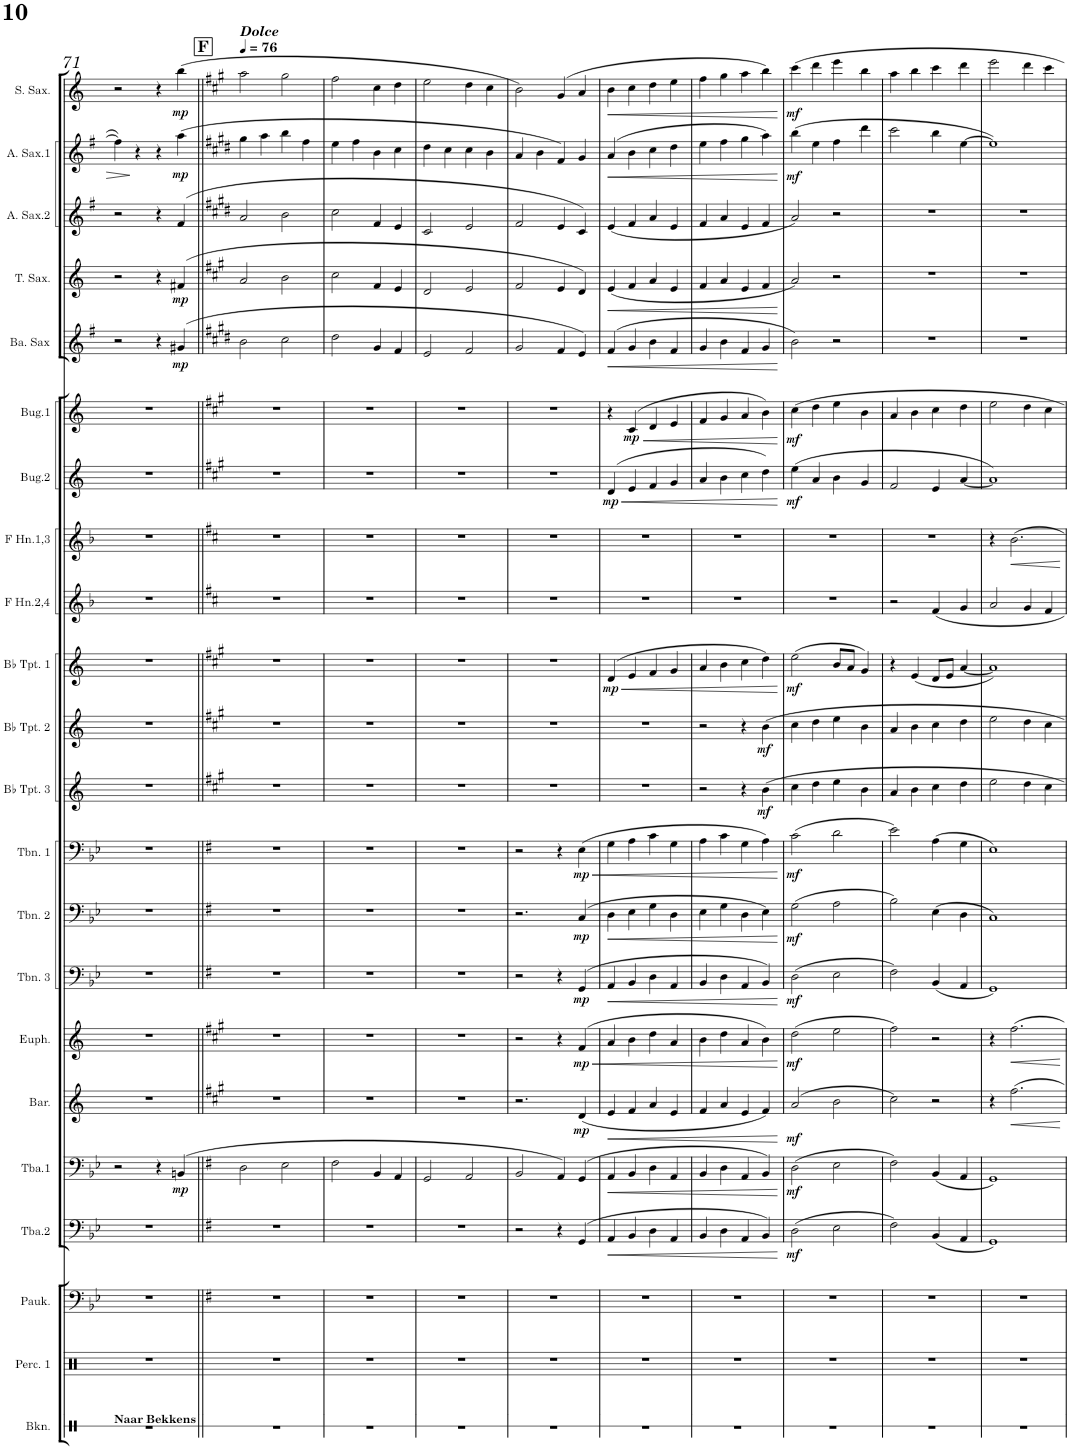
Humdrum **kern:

**kern	**kern	**kern	**kern	**dynam	**kern	**dynam	**kern	**dynam	**kern	**dynam	**kern	**dynam	**kern	**dynam	**kern	**dynam	**kern	**dynam	**kern	**dynam	**kern	**dynam	**kern	**dynam	**kern	**dynam	**kern	**kern	**dynam	**kern	**dynam	**kern	**dynam	**kern	**dynam	**kern	**dynam	**kern	**kern	**dynam	**kern	**dynam
*part24	*part23	*part22	*part21	*part21	*part20	*part20	*part19	*part19	*part18	*part18	*part17	*part17	*part16	*part16	*part15	*part15	*part14	*part14	*part13	*part13	*part12	*part12	*part11	*part11	*part10	*part10	*part9	*part8	*part8	*part7	*part7	*part6	*part6	*part5	*part5	*part4	*part4	*part3	*part2	*part2	*part1	*part1
*staff24	*staff23	*staff22	*staff21	*staff21	*staff20	*staff20	*staff19	*staff19	*staff18	*staff18	*staff17	*staff17	*staff16	*staff16	*staff15	*staff15	*staff14	*staff14	*staff13	*staff13	*staff12	*staff12	*staff11	*staff11	*staff10	*staff10	*staff9	*staff8	*staff8	*staff7	*staff7	*staff6	*staff6	*staff5	*staff5	*staff4	*staff4	*staff3	*staff2	*staff2	*staff1	*staff1
*I"Percussion 2	*I"Percussion 1	*I"Pauken	*I"Tuba in Bb	*	*I"Tuba 2	*	*I"Tuba in Eb	*	*I"Tuba 1	*	*I"Bariton	*	*I"Euphonium	*	*I"Trombone 3	*	*I"Trombone 2	*	*I"Trombone 1	*	*I"Trompet in Bb 3	*	*I"Trompet in Bb 2	*	*I"Trompet in Bb 1	*	*I"Hoorn in F 2,4	*I"Hoorn in F 1,3	*	*I"Bugel 2	*	*I"Bugel 1	*	*I"Bariton-saxofoon	*	*I"Tenor-saxofoon	*	*I"Alt-saxofoon 2	*I"Alt-saxofoon 1	*	*I"Sopraan-saxofoon	*
*I'Perc. 2	*I'Perc. 1	*I'Pauk.	*	*	*I'Tba.2	*	*	*	*I'Tba.1	*	*I'Bar.	*	*I'Euph.	*	*I'Tbn. 3	*	*I'Tbn. 2	*	*I'Tbn. 1	*	*	*	*	*	*	*	*	*	*	*I'Bug.2	*	*I'Bug.1	*	*I'Ba. Sax	*	*I'T. Sax.	*	*I'A. Sax.2	*I'A. Sax.1	*	*I'S. Sax.	*
!!LO:PB:g=z
*clefX	*clefX	*clefF4	*clefG2	*	*clefF4	*	*clefF4	*	*clefF4	*	*clefG2	*	*clefG2	*	*clefF4	*	*clefF4	*	*clefF4	*	*clefG2	*	*clefG2	*	*clefG2	*	*clefG2	*clefG2	*	*clefG2	*	*clefG2	*	*clefG2	*	*clefG2	*	*clefG2	*clefG2	*	*clefG2	*
*	*	*	*Trd15c26	*	*	*	*	*	*	*	*Trd8c14	*	*Trd8c14	*	*	*	*	*	*	*	*Trd1c2	*	*Trd1c2	*	*Trd1c2	*	*Trd4c7	*Trd4c7	*	*Trd1c2	*	*Trd1c2	*	*Trd12c21	*	*Trd8c14	*	*Trd5c9	*Trd5c9	*	*Trd1c2	*
*k[]	*k[]	*k[b-e-]	*k[]	*	*k[b-e-]	*	*k[b-e-]	*	*k[b-e-]	*	*k[]	*	*k[]	*	*k[b-e-]	*	*k[b-e-]	*	*k[b-e-]	*	*k[]	*	*k[]	*	*k[]	*	*k[b-]	*k[b-]	*	*k[]	*	*k[]	*	*k[f#]	*	*k[]	*	*k[f#]	*k[f#]	*	*k[]	*
*M4/4	*M4/4	*M4/4	*M4/4	*	*M4/4	*	*M4/4	*	*M4/4	*	*M4/4	*	*M4/4	*	*M4/4	*	*M4/4	*	*M4/4	*	*M4/4	*	*M4/4	*	*M4/4	*	*M4/4	*M4/4	*	*M4/4	*	*M4/4	*	*M4/4	*	*M4/4	*	*M4/4	*M4/4	*	*M4/4	*
=71	=71	=71	=71	=71	=71	=71	=71	=71	=71	=71	=71	=71	=71	=71	=71	=71	=71	=71	=71	=71	=71	=71	=71	=71	=71	=71	=71	=71	=71	=71	=71	=71	=71	=71	=71	=71	=71	=71	=71	=71	=71	=71
!LO:TX:a:B:t=Naar Bekkens	!	!	!	!	!	!	!	!	!	!	!	!	!	!	!	!	!	!	!	!	!	!	!	!	!	!	!	!	!	!	!	!	!	!	!	!	!	!	!	!	!	!
1r	1r	1r	1r	.	1r	.	2r	.	2r	.	1r	.	1r	.	1r	.	1r	.	1r	.	1r	.	1r	.	1r	.	1r	1r	.	1r	.	1r	.	2r	.	2r	.	2r	4ff#\]	.	2r	.
.	.	.	.	.	.	.	.	.	.	.	.	.	.	.	.	.	.	.	.	.	.	.	.	.	.	.	.	.	.	.	.	.	.	.	.	.	.	.	4r	.	.	.
.	.	.	.	.	.	.	4r	.	4r	.	.	.	.	.	.	.	.	.	.	.	.	.	.	.	.	.	.	.	.	.	.	.	.	4r	.	4r	.	4r	4r	.	4r	.
!	!	!	!	!	!	!	!	!LO:DY:b	!	!LO:DY:b	!	!	!	!	!	!	!	!	!	!	!	!	!	!	!	!	!	!	!	!	!	!	!	!	!LO:DY:b	!	!LO:DY:b	!	!	!LO:DY:b	!	!LO:DY:b
.	.	.	.	.	.	.	(4BBn	mp	(4BBn/	mp	.	.	.	.	.	.	.	.	.	.	.	.	.	.	.	.	.	.	.	.	.	.	.	(4g#X/	mp	(4f#X/	mp	(4f#/	(4aa\	mp	(4bb\	mp
=72||	=72||	=72||	=72||	=72||	=72||	=72||	=72||	=72||	=72||	=72||	=72||	=72||	=72||	=72||	=72||	=72||	=72||	=72||	=72||	=72||	=72||	=72||	=72||	=72||	=72||	=72||	=72||	=72||	=72||	=72||	=72||	=72||	=72||	=72||	=72||	=72||	=72||	=72||	=72||	=72||	=72||	=72||
!!LO:REH:place=s1:a:B:cj:fs=14:t=F
*	*	*k[f#]	*k[f#c#g#]	*	*k[f#]	*	*k[f#]	*	*k[f#]	*	*k[f#c#g#]	*	*k[f#c#g#]	*	*k[f#]	*	*k[f#]	*	*k[f#]	*	*k[f#c#g#]	*	*k[f#c#g#]	*	*k[f#c#g#]	*	*k[f#c#]	*k[f#c#]	*	*k[f#c#g#]	*	*k[f#c#g#]	*	*k[f#c#g#d#]	*	*k[f#c#g#]	*	*k[f#c#g#d#]	*k[f#c#g#d#]	*	*k[f#c#g#]	*
*	*	*	*	*	*	*	*	*	*	*	*	*	*	*	*	*	*	*	*	*	*	*	*	*	*	*	*	*	*	*	*	*	*	*	*	*	*	*	*	*	*MM76	*
!	!	!	!	!	!	!	!	!	!	!	!	!	!	!	!	!	!	!	!	!	!	!	!	!	!	!	!	!	!	!	!	!	!	!	!	!	!	!	!	!	!LO:TX:a:Bi:t=Dolce	!
1r	1r	1r	1r	.	1r	.	2D	.	2D\	.	1r	.	1r	.	1r	.	1r	.	1r	.	1r	.	1r	.	1r	.	1r	1r	.	1r	.	1r	.	2b\	.	2a/	.	2a/	4gg#\	.	2aa\	.
.	.	.	.	.	.	.	.	.	.	.	.	.	.	.	.	.	.	.	.	.	.	.	.	.	.	.	.	.	.	.	.	.	.	.	.	.	.	.	4aa\	.	.	.
.	.	.	.	.	.	.	2E	.	2E\	.	.	.	.	.	.	.	.	.	.	.	.	.	.	.	.	.	.	.	.	.	.	.	.	2cc#\	.	2b\	.	2b\	4bb\	.	2gg#\	.
.	.	.	.	.	.	.	.	.	.	.	.	.	.	.	.	.	.	.	.	.	.	.	.	.	.	.	.	.	.	.	.	.	.	.	.	.	.	.	4ff#\	.	.	.
=73	=73	=73	=73	=73	=73	=73	=73	=73	=73	=73	=73	=73	=73	=73	=73	=73	=73	=73	=73	=73	=73	=73	=73	=73	=73	=73	=73	=73	=73	=73	=73	=73	=73	=73	=73	=73	=73	=73	=73	=73	=73	=73
1r	1r	1r	1r	.	1r	.	2F#	.	2F#\	.	1r	.	1r	.	1r	.	1r	.	1r	.	1r	.	1r	.	1r	.	1r	1r	.	1r	.	1r	.	2dd#\	.	2cc#\	.	2cc#\	4ee\	.	2ff#\	.
.	.	.	.	.	.	.	.	.	.	.	.	.	.	.	.	.	.	.	.	.	.	.	.	.	.	.	.	.	.	.	.	.	.	.	.	.	.	.	4ff#\	.	.	.
.	.	.	.	.	.	.	4BB	.	4BB/	.	.	.	.	.	.	.	.	.	.	.	.	.	.	.	.	.	.	.	.	.	.	.	.	4g#/	.	4f#/	.	4f#/	4b\	.	4cc#\	.
.	.	.	.	.	.	.	4AA	.	4AA/	.	.	.	.	.	.	.	.	.	.	.	.	.	.	.	.	.	.	.	.	.	.	.	.	4f#/	.	4e/	.	4e/	4cc#\	.	4dd\	.
=74	=74	=74	=74	=74	=74	=74	=74	=74	=74	=74	=74	=74	=74	=74	=74	=74	=74	=74	=74	=74	=74	=74	=74	=74	=74	=74	=74	=74	=74	=74	=74	=74	=74	=74	=74	=74	=74	=74	=74	=74	=74	=74
1r	1r	1r	1r	.	1r	.	2GG	.	2GG/	.	1r	.	1r	.	1r	.	1r	.	1r	.	1r	.	1r	.	1r	.	1r	1r	.	1r	.	1r	.	2e/	.	2d/	.	2c#/	4dd#\	.	2ee\	.
.	.	.	.	.	.	.	.	.	.	.	.	.	.	.	.	.	.	.	.	.	.	.	.	.	.	.	.	.	.	.	.	.	.	.	.	.	.	.	4cc#\	.	.	.
.	.	.	.	.	.	.	2AA	.	2AA/	.	.	.	.	.	.	.	.	.	.	.	.	.	.	.	.	.	.	.	.	.	.	.	.	2f#/	.	2e/	.	2e/	4cc#\	.	4dd\	.
.	.	.	.	.	.	.	.	.	.	.	.	.	.	.	.	.	.	.	.	.	.	.	.	.	.	.	.	.	.	.	.	.	.	.	.	.	.	.	4b\	.	4cc#\	.
=75	=75	=75	=75	=75	=75	=75	=75	=75	=75	=75	=75	=75	=75	=75	=75	=75	=75	=75	=75	=75	=75	=75	=75	=75	=75	=75	=75	=75	=75	=75	=75	=75	=75	=75	=75	=75	=75	=75	=75	=75	=75	=75
1r	1r	1r	2r	.	2r	.	2BB	.	2BB/	.	2.r	.	2r	.	2r	.	2.r	.	2r	.	1r	.	1r	.	1r	.	1r	1r	.	1r	.	1r	.	2g#/	.	2f#/	.	2f#/	4a/	.	2b\)	.
.	.	.	.	.	.	.	.	.	.	.	.	.	.	.	.	.	.	.	.	.	.	.	.	.	.	.	.	.	.	.	.	.	.	.	.	.	.	.	4b\	.	.	.
.	.	.	4r	.	4r	.	4AA)	.	4AA/)	.	.	.	4r	.	4r	.	.	.	4r	.	.	.	.	.	.	.	.	.	.	.	.	.	.	4f#/	.	4e/	.	4e/	4f#/)	.	(4g#/	.
!	!	!	!	!	!	!	!	!	!	!	!	!LO:DY:b	!	!LO:HP:b	!	!	!	!	!	!LO:HP:b	!	!	!	!	!	!	!	!	!	!	!	!	!	!	!	!	!	!	!	!	!	!
!	!	!	!	!	!	!	!	!	!	!	!	!	!	!LO:DY:n=1:b	!	!LO:DY:b	!	!LO:DY:b	!	!LO:DY:n=1:b	!	!	!	!	!	!	!	!	!	!	!	!	!	!	!	!	!	!	!	!	!	!
.	.	.	(4a	.	(4GG/	.	(4GG	.	(4GG/	.	(4d/	mp	(4f#/	< mp	(4GG/	mp	(4C/	mp	(4E\	< mp	.	.	.	.	.	.	.	.	.	.	.	.	.	4e/)	.	4d/)	.	4c#/)	4g#/	.	4a/	.
=76	=76	=76	=76	=76	=76	=76	=76	=76	=76	=76	=76	=76	=76	=76	=76	=76	=76	=76	=76	=76	=76	=76	=76	=76	=76	=76	=76	=76	=76	=76	=76	=76	=76	=76	=76	=76	=76	=76	=76	=76	=76	=76
!	!	!	!	!LO:HP:b	!	!LO:HP:b	!	!LO:HP:b	!	!LO:HP:b	!	!LO:HP:b	!	!	!	!LO:HP:b	!	!LO:HP:b	!	!	!	!	!	!	!	!LO:HP:b	!	!	!	!	!LO:HP:b	!	!	!	!LO:HP:b	!	!LO:HP:b	!	!	!LO:HP:b	!	!LO:HP:b
!	!	!	!	!	!	!	!	!	!	!	!	!	!	!	!	!	!	!	!	!	!	!	!	!	!	!LO:DY:n=1:b	!	!	!	!	!LO:DY:n=1:b	!	!	!	!	!	!	!	!	!	!	!
1r	1r	1r	4b	<	4AA/	<	4AA	<	4AA/	<	4e/	<	4a/	.	4AA/	<	4D\	<	4G\	.	1r	.	1r	.	(4d/	< mp	1r	1r	.	(4d/	< mp	4r	.	(4f#/	<	(4e/	<	(4e/	(4a/	<	4b\	<
!	!	!	!	!	!	!	!	!	!	!	!	!	!	!	!	!	!	!	!	!	!	!	!	!	!	!	!	!	!	!	!	!	!LO:DY:b	!	!	!	!	!	!	!	!	!
.	.	.	4cc#	.	4BB/	.	4BB	.	4BB/	.	4f#/	.	4b\	.	4BB/	.	4E\	.	4A\	.	.	.	.	.	4e/	.	.	.	.	4e/	.	(4c#/	mp	4g#/	.	4f#/	.	4f#/	4b\	.	4cc#\	.
!	!	!	!	!	!	!	!	!	!	!	!	!	!	!	!	!	!	!	!	!	!	!	!	!	!	!	!	!	!	!	!	!	!LO:HP:b	!	!	!	!	!	!	!	!	!
.	.	.	4ee	.	4D\	.	4D	.	4D\	.	4a/	.	4dd\	.	4D\	.	4G\	.	4c\	.	.	.	.	.	4f#/	.	.	.	.	4f#/	.	4d/	<	4b\	.	4a/	.	4a/	4cc#\	.	4dd\	.
.	.	.	4b	.	4AA/	.	4AA	.	4AA/	.	4e/	.	4a/	.	4AA/	.	4D\	.	4G\	.	.	.	.	.	4g#/	.	.	.	.	4g#/	.	4e/	.	4f#/	.	4e/	.	4e/	4dd#\	.	4ee\	.
=77	=77	=77	=77	=77	=77	=77	=77	=77	=77	=77	=77	=77	=77	=77	=77	=77	=77	=77	=77	=77	=77	=77	=77	=77	=77	=77	=77	=77	=77	=77	=77	=77	=77	=77	=77	=77	=77	=77	=77	=77	=77	=77
1r	1r	1r	4cc#	.	4BB/	.	4BB	.	4BB/	.	4f#/	.	4b\	.	4BB/	.	4E\	.	4A\	.	2r	.	2r	.	4a/	.	1r	1r	.	4a/	.	4f#/	.	4g#/	.	4f#/	.	4f#/	4ee\	.	4ff#\	.
.	.	.	4ee	.	4D\	.	4D	.	4D\	.	4a/	.	4dd\	.	4D\	.	4G\	.	4c\	.	.	.	.	.	4b\	.	.	.	.	4b\	.	4g#/	.	4b\	.	4a/	.	4a/	4ff#\	.	4gg#\	.
.	.	.	4b	.	4AA/	.	4AA	.	4AA/	.	4e/	.	4a/	.	4AA/	.	4D\	.	4G\	.	4r	.	4r	.	4cc#\	.	.	.	.	4cc#\	.	4a/	.	4f#/	.	4e/	.	4e/	4gg#\	.	4aa\	.
!	!	!	!	!	!	!	!	!	!	!	!	!	!	!	!	!	!	!	!	!	!	!LO:DY:b	!	!LO:DY:b	!	!	!	!	!	!	!	!	!	!	!	!	!	!	!	!	!	!
.	.	.	4cc#)	.	4BB/)	.	4BB)	.	4BB/)	.	4f#/)	.	4b\)	.	4BB/)	.	4E\)	.	4A\)	.	4b\	mf	4b\	mf	4dd\)	.	.	.	.	4dd\)	.	4b\)	.	4g#/	.	4f#/	.	4f#/	4aa\)	.	4bb\)	.
.	.	.	.	[	.	[	.	[	.	[	.	[	.	[	.	[	.	[	.	[	.	.	.	.	.	[	.	.	.	.	[	.	[	.	[	.	[	.	.	[	.	[
=78	=78	=78	=78	=78	=78	=78	=78	=78	=78	=78	=78	=78	=78	=78	=78	=78	=78	=78	=78	=78	=78	=78	=78	=78	=78	=78	=78	=78	=78	=78	=78	=78	=78	=78	=78	=78	=78	=78	=78	=78	=78	=78
!	!	!	!	!LO:DY:b	!	!LO:DY:b	!	!LO:DY:b	!	!LO:DY:b	!	!LO:DY:b	!	!LO:DY:b	!	!LO:DY:b	!	!LO:DY:b	!	!LO:DY:b	!	!	!	!	!	!LO:DY:b	!	!	!	!	!LO:DY:b	!	!LO:DY:b	!	!	!	!	!	!	!LO:DY:b	!	!LO:DY:b
1r	1r	1r	(2ee	mf	(2D\	mf	(2D	mf	(2D\	mf	(2a/	mf	(2dd\	mf	(2D\	mf	(2G\	mf	(2c\	mf	4cc#\	.	4cc#\	.	(2ee\	mf	1r	1r	.	(4ee\	mf	4cc#\	mf	2b\)	.	2a/)	.	2a/)	(4bb\	mf	4ccc#\	mf
.	.	.	.	.	.	.	.	.	.	.	.	.	.	.	.	.	.	.	.	.	4dd\	.	4dd\	.	.	.	.	.	.	4a/	.	4dd\	.	.	.	.	.	.	4ee\	.	4ddd\	.
.	.	.	2ff#	.	2E\	.	2E	.	2E\	.	2b\	.	2ee\	.	2E\	.	2A\	.	2d\	.	4ee\	.	4ee\	.	8b/L	.	.	.	.	4b\	.	4ee\	.	2r	.	2r	.	2r	4ff#\	.	4eee\	.
.	.	.	.	.	.	.	.	.	.	.	.	.	.	.	.	.	.	.	.	.	.	.	.	.	8a/J	.	.	.	.	.	.	.	.	.	.	.	.	.	.	.	.	.
.	.	.	.	.	.	.	.	.	.	.	.	.	.	.	.	.	.	.	.	.	4b\	.	4b\	.	4g#/)	.	.	.	.	4g#/	.	4b\	.	.	.	.	.	.	4ddd#\	.	4bb\	.
=79	=79	=79	=79	=79	=79	=79	=79	=79	=79	=79	=79	=79	=79	=79	=79	=79	=79	=79	=79	=79	=79	=79	=79	=79	=79	=79	=79	=79	=79	=79	=79	=79	=79	=79	=79	=79	=79	=79	=79	=79	=79	=79
1r	1r	1r	2gg#)	.	2F#\)	.	2F#)	.	2F#\)	.	2cc#\)	.	2ff#\)	.	2F#\)	.	2B\)	.	2e\)	.	4a/	.	4a/	.	4r	.	2r	1r	.	2f#/	.	4a/	.	1r	.	1r	.	1r	2ccc#\	.	4aa\	.
.	.	.	.	.	.	.	.	.	.	.	.	.	.	.	.	.	.	.	.	.	4b\	.	4b\	.	(4e/	.	.	.	.	.	.	4b\	.	.	.	.	.	.	.	.	4bb\	.
.	.	.	(4cc#	.	(4BB/	.	(4BB	.	(4BB/	.	2r	.	2r	.	(4BB/	.	(4E\	.	(4A\	.	4cc#\	.	4cc#\	.	8d/L	.	4f#/	.	.	4e/	.	4cc#\	.	.	.	.	.	.	4bb\	.	4ccc#\	.
.	.	.	.	.	.	.	.	.	.	.	.	.	.	.	.	.	.	.	.	.	.	.	.	.	8e/J	.	.	.	.	.	.	.	.	.	.	.	.	.	.	.	.	.
.	.	.	4b	.	4AA/	.	4AA	.	4AA/	.	.	.	.	.	4AA/	.	4D\	.	4G\	.	4dd\	.	4dd\	.	[4a/	.	4g/	.	.	[4a/	.	4dd\	.	.	.	.	.	.	[4ee\	.	4ddd\	.
=80	=80	=80	=80	=80	=80	=80	=80	=80	=80	=80	=80	=80	=80	=80	=80	=80	=80	=80	=80	=80	=80	=80	=80	=80	=80	=80	=80	=80	=80	=80	=80	=80	=80	=80	=80	=80	=80	=80	=80	=80	=80	=80
1r	1r	1r	1a)	.	1GG)	.	1GG)	.	1GG)	.	4r	.	4r	.	1GG)	.	1C)	.	1E)	.	2ee\	.	2ee\	.	1a])	.	2a/	4r	.	1a])	.	2ee\	.	1r	.	1r	.	1r	1ee])	.	2eee\	.
!	!	!	!	!	!	!	!	!	!	!	!	!LO:HP:b	!	!LO:HP:b	!	!	!	!	!	!	!	!	!	!	!	!	!	!	!LO:HP:b	!	!	!	!	!	!	!	!	!	!	!	!	!
.	.	.	.	.	.	.	.	.	.	.	2.ff#\	<	2.ff#\	<	.	.	.	.	.	.	.	.	.	.	.	.	.	2.b\	<	.	.	.	.	.	.	.	.	.	.	.	.	.
.	.	.	.	.	.	.	.	.	.	.	.	.	.	.	.	.	.	.	.	.	4dd\	.	4dd\	.	.	.	4g/	.	.	.	.	4dd\	.	.	.	.	.	.	.	.	4ddd\	.
.	.	.	.	.	.	.	.	.	.	.	.	.	.	.	.	.	.	.	.	.	4cc#\	.	4cc#\	.	.	.	4f#/	.	.	.	.	4cc#\	.	.	.	.	.	.	.	.	4ccc#\	.
.	.	.	.	.	.	.	.	.	.	.	.	[	.	[	.	.	.	.	.	.	.	.	.	.	.	.	.	.	[	.	.	.	.	.	.	.	.	.	.	.	.	.
=	=	=	=	=	=	=	=	=	=	=	=	=	=	=	=	=	=	=	=	=	=	=	=	=	=	=	=	=	=	=	=	=	=	=	=	=	=	=	=	=	=	=
*-	*-	*-	*-	*-	*-	*-	*-	*-	*-	*-	*-	*-	*-	*-	*-	*-	*-	*-	*-	*-	*-	*-	*-	*-	*-	*-	*-	*-	*-	*-	*-	*-	*-	*-	*-	*-	*-	*-	*-	*-	*-	*-
